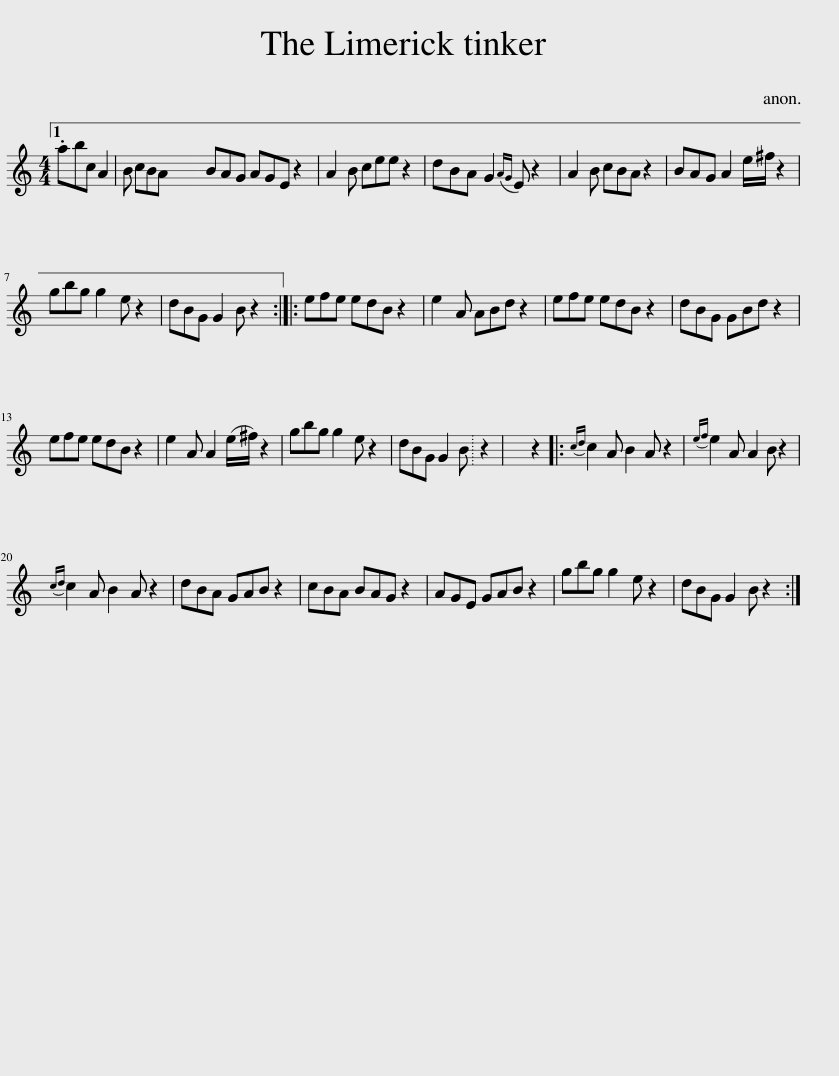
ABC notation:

X:1
L:1/8
M:4/4
I:linebreak $
K:C
V:1 treble
V:1
 .abc A2 B cBA | BAG AGE z2 | A2 B cee z2 | dBA G2{AG} E z2 | A2 B cBA z2 | %5
 BAG A2 e/^f/ z2 |$ gbg g2 e z2 | dBG G2 B z2 :: efe edB z2 | e2 A ABd z2 | %10
 efe edB z2 | dBG GBd z2 |$ efe edB z2 | e2 A A2 (e/^f/) z2 | gbg g2 e z2 | %15
 dBG G2 B z2 | x8 |:{cd} c2 A B2 A z2 |{ef} e2 A A2 B z2 |${cd} c2 A B2 A z2 | %20
 dBA GAB z2 | cBA BAG z2 | AGE GAB z2 | gbg g2 e z2 | dBG G2 B z2 :| %25
